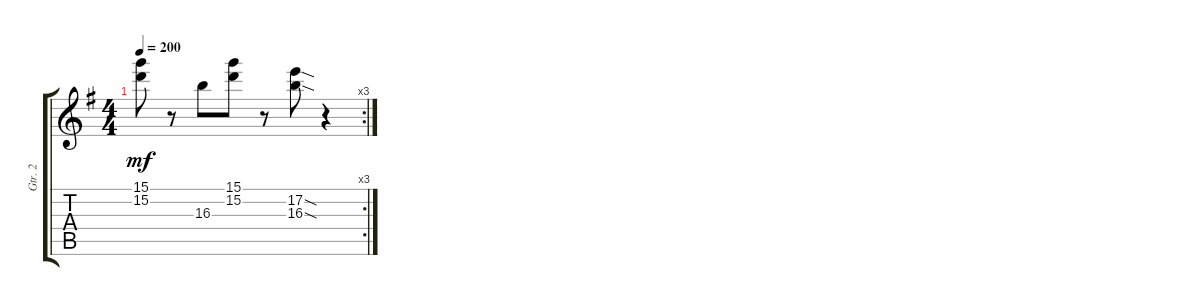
\track ("Gtr. 2" "Gtr. 2") {instrument electricguitarclean}
\staff {score tabs}
\tuning (E4 B3 G3 D3 A2 E2) {hide}
\rc 3
\ts (4 4)
\tempo 200
\clef g2
\ks g
(15.1 15.2).8{dy mf} r.8 16.3.8 (15.1 15.2).8 r.8 (17.2{sod} 16.3{sod}).8 r.4
